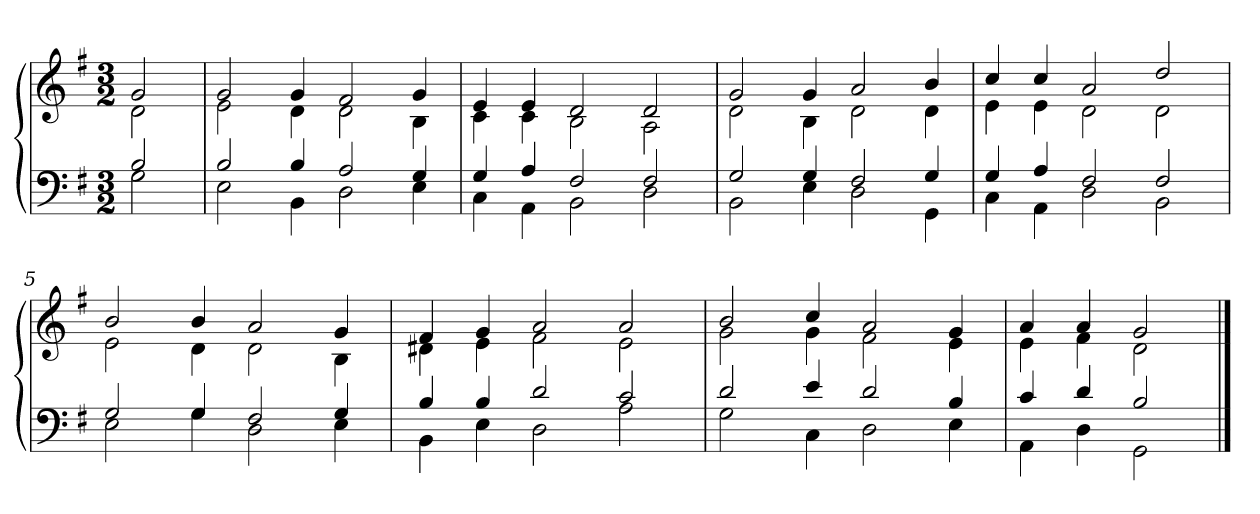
**kern	**kern
*part1	*part1
*staff2	*staff1
*clefF4	*clefG2
*k[f#]	*k[f#]
*G:	*G:
*M3/2	*M3/2
=	=
*^	*^
2B	2G	2g	2d
=1	=1	=1	=1
2B	2E	2g	2e
4B	4BB	4g	4d
2A	2D	2f#	2d
4G	4E	4g	4B
=2	=2	=2	=2
4G	4C	4e	4c
4A	4AA	4e	4c
2F#	2BB	2d	2B
2F#	2D	2d	2A
=3	=3	=3	=3
2G	2BB	2g	2d
4G	4E	4g	4B
2F#	2D	2a	2d
4G	4GG	4b	4d
=4	=4	=4	=4
4G	4C	4cc	4e
4A	4AA	4cc	4e
2F#	2D	2a	2d
2F#	2BB	2dd	2d
=5	=5	=5	=5
2G	2E	2b	2e
4G	4G	4b	4d
2F#	2D	2a	2d
4G	4E	4g	4B
=6	=6	=6	=6
4B	4BB	4f#	4d#X
4B	4E	4g	4e
2d	2D	2a	2f#
2c	2A	2a	2e
=7	=7	=7	=7
2d	2G	2b	2g
4e	4C	4cc	4g
2d	2D	2a	2f#
4B	4E	4g	4e
=8	=8	=8	=8
4c	4AA	4a	4e
4d	4D	4a	4f#
2B	2GG	2g	2d
*v	*v	*	*
*	*v	*v
==	==
*-	*-
